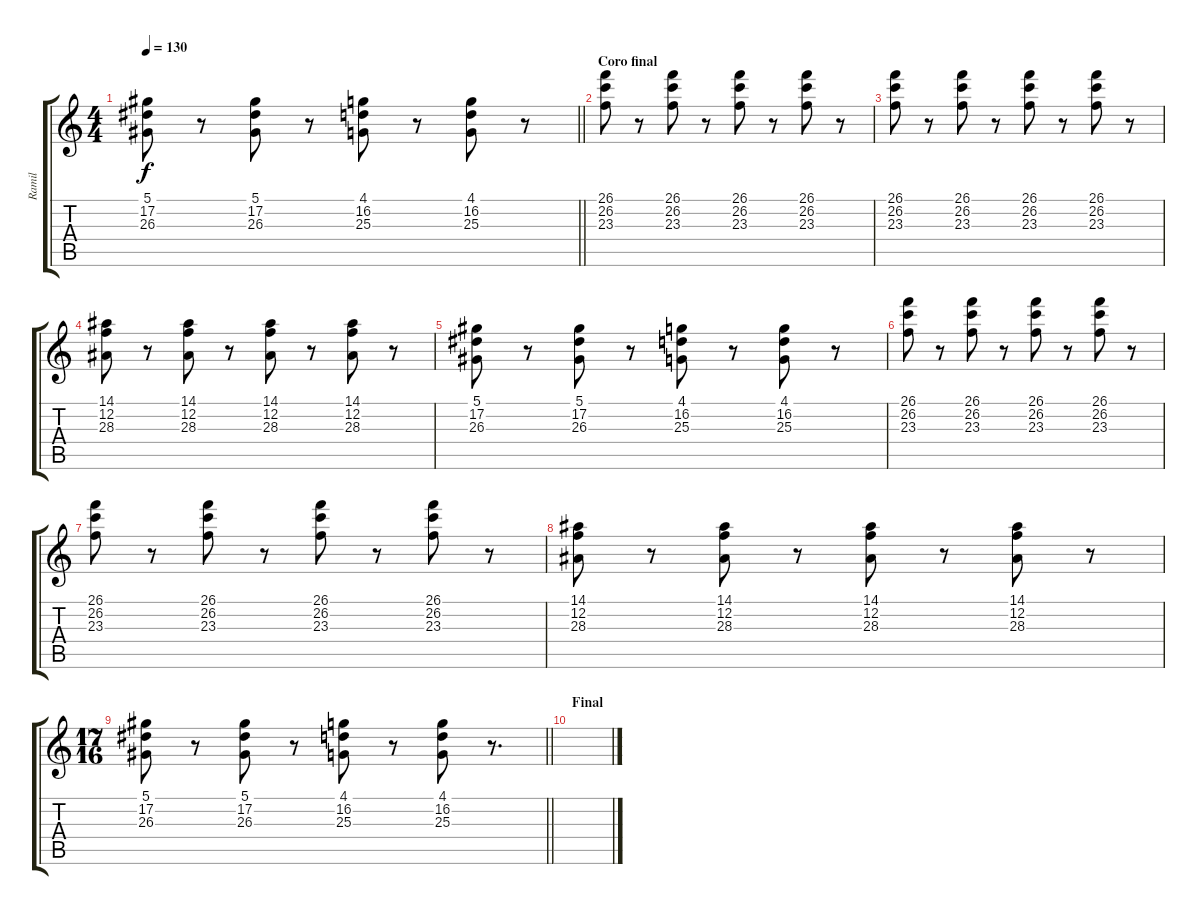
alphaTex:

\track ("Ramil" "Ramil") {instrument stringensemble1}
\staff {score tabs}
\tuning (Eb4 Bb3 Gb3 Db3 Ab2 Eb2) {hide}
\ts (4 4)
\tempo 130
\clef g2
\barLineRight lightlight
\ks c
(5.1 17.2 26.3).8{dy f} r.8 (5.1 17.2 26.3).8 r.8 (4.1 16.2 25.3).8 r.8 (4.1 16.2 25.3).8 r.8 |
\section ("" "Coro final")
(26.1 26.2 23.3).8 r.8 (26.1 26.2 23.3).8 r.8 (26.1 26.2 23.3).8 r.8 (26.1 26.2 23.3).8 r.8 |
(26.1 26.2 23.3).8 r.8 (26.1 26.2 23.3).8 r.8 (26.1 26.2 23.3).8 r.8 (26.1 26.2 23.3).8 r.8 |
(14.1 12.2 28.3).8 r.8 (14.1 12.2 28.3).8 r.8 (14.1 12.2 28.3).8 r.8 (14.1 12.2 28.3).8 r.8 |
(5.1 17.2 26.3).8 r.8 (5.1 17.2 26.3).8 r.8 (4.1 16.2 25.3).8 r.8 (4.1 16.2 25.3).8 r.8 |
(26.1 26.2 23.3).8 r.8 (26.1 26.2 23.3).8 r.8 (26.1 26.2 23.3).8 r.8 (26.1 26.2 23.3).8 r.8 |
(26.1 26.2 23.3).8 r.8 (26.1 26.2 23.3).8 r.8 (26.1 26.2 23.3).8 r.8 (26.1 26.2 23.3).8 r.8 |
(14.1 12.2 28.3).8 r.8 (14.1 12.2 28.3).8 r.8 (14.1 12.2 28.3).8 r.8 (14.1 12.2 28.3).8 r.8 |
\ts (17 16)
\barLineRight lightlight
(5.1 17.2 26.3).8 r.8 (5.1 17.2 26.3).8 r.8 (4.1 16.2 25.3).8 r.8 (4.1 16.2 25.3).8 r.8{d} |
\section ("" "Final")
